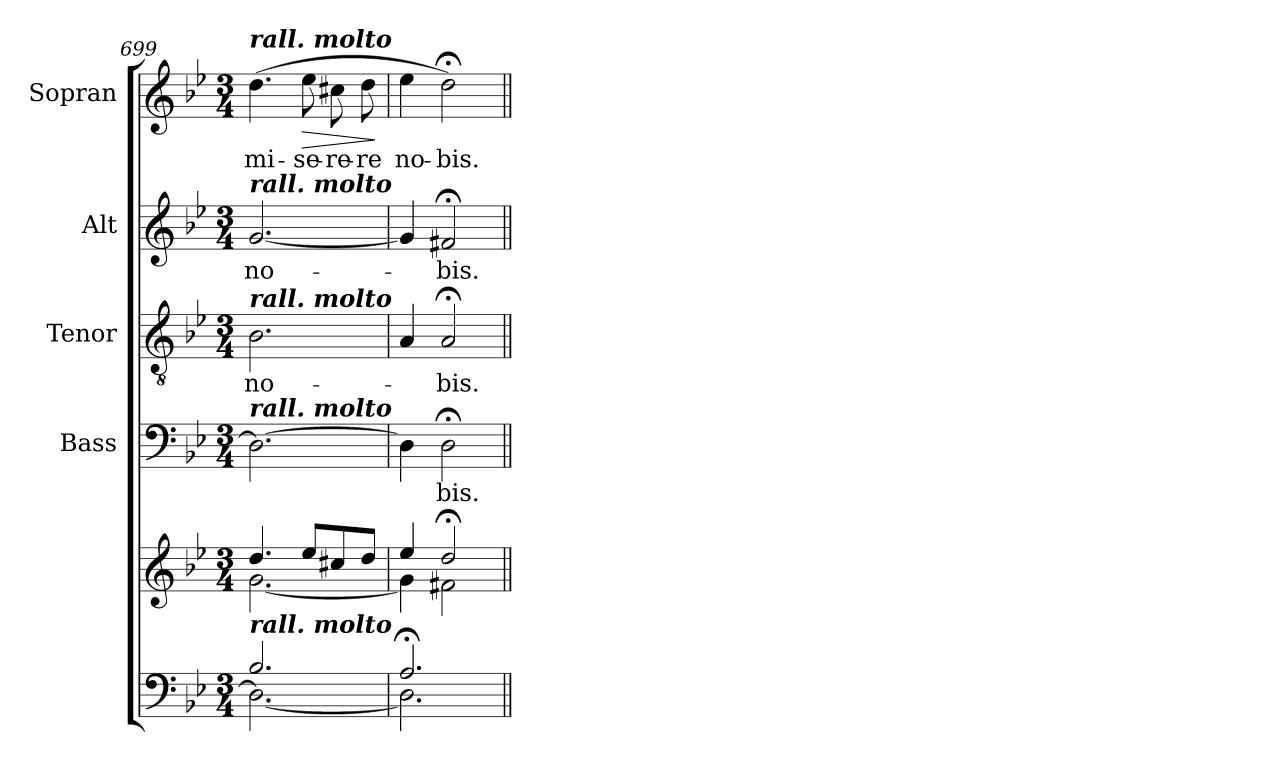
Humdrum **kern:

**kern	**kern	**kern	**text	**kern	**text	**kern	**text	**kern	**text	**dynam
*part5	*part5	*part4	*part4	*part3	*part3	*part2	*part2	*part1	*part1	*part1
*staff6	*staff5	*staff4	*staff4	*staff3	*staff3	*staff2	*staff2	*staff1	*staff1	*staff1
*	*	*I"Bass	*	*I"Tenor	*	*I"Alt	*	*I"Sopran	*	*
*	*	*I'B.	*	*I'T.	*	*I'A.	*	*I'S.	*	*
*clefF4	*clefG2	*clefF4	*	*clefGv2	*	*clefG2	*	*clefG2	*	*
*k[b-e-]	*k[b-e-]	*k[b-e-]	*	*k[b-e-]	*	*k[b-e-]	*	*k[b-e-]	*	*
*B-:	*B-:	*B-:	*	*B-:	*	*B-:	*	*B-:	*	*
*M3/4	*M3/4	*M3/4	*	*M3/4	*	*M3/4	*	*M3/4	*	*
=699	=699	=699	=699	=699	=699	=699	=699	=699	=699	=699
*^	*^	*	*	*	*	*	*	*	*	*
!	!	!	!	!	!	!	!	!	!	!LO:TX:a:Bi:t=rall. molto	!	!
!	!	!	!	!	!	!	!	!LO:TX:a:Bi:t=rall. molto	!	!	!	!
!	!	!	!	!	!	!LO:TX:a:Bi:t=rall. molto	!	!	!	!	!	!
!	!	!	!	!LO:TX:a:Bi:t=rall. molto	!	!	!	!	!	!	!	!
!	!	!LO:TX:b:Bi:t=rall. molto	!	!	!	!	!	!	!	!	!	!
!	!	!	!	!	!	!	!LO:LY:b	!	!LO:LY:b	!	!LO:LY:b	!
2.B-/	2.D\_	4.dd/	[<2.g\	2.D\_	.	2.B-\	no-	[2.g/	no-	(>4.dd\	mi-	.
!	!	!	!	!	!	!	!	!	!	!	!LO:LY:b	!LO:HP:b
.	.	8ee-/L	.	.	.	.	.	.	.	8ee-\	-se-	>
!	!	!	!	!	!	!	!	!	!	!	!LO:LY:b	!
.	.	8cc#X/	.	.	.	.	.	.	.	8cc#X\	-re-	.
!	!	!	!	!	!	!	!	!	!	!	!LO:LY:b	!
.	.	8dd/J	.	.	.	.	.	.	.	8dd\	-re	.
*v	*v	*	*	*	*	*	*	*	*	*	*	*
*	*v	*v	*	*	*	*	*	*	*	*	*
.	.	.	.	.	.	.	.	.	.	]
=700	=700	=700	=700	=700	=700	=700	=700	=700	=700	=700
*^	*^	*	*	*	*	*	*	*	*	*
!	!	!	!	!	!	!	!	!	!	!	!LO:LY:b	!
2.A;/	2.D\]	4ee-/	4g\]	4D\]	.	4A/	.	4g/]	.	4ee-\	no-	.
!	!	!	!	!	!LO:LY:b	!	!LO:LY:b	!	!LO:LY:b	!	!LO:LY:b	!
.	.	2dd;</	2f#X\	2D;<\	-bis.	2A;</	-bis.	2f#X;</	-bis.	2dd;<\)	-bis.	.
*v	*v	*	*	*	*	*	*	*	*	*	*	*
*	*v	*v	*	*	*	*	*	*	*	*	*
=||	=||	=||	=||	=||	=||	=||	=||	=||	=||	=||
*-	*-	*-	*-	*-	*-	*-	*-	*-	*-	*-
